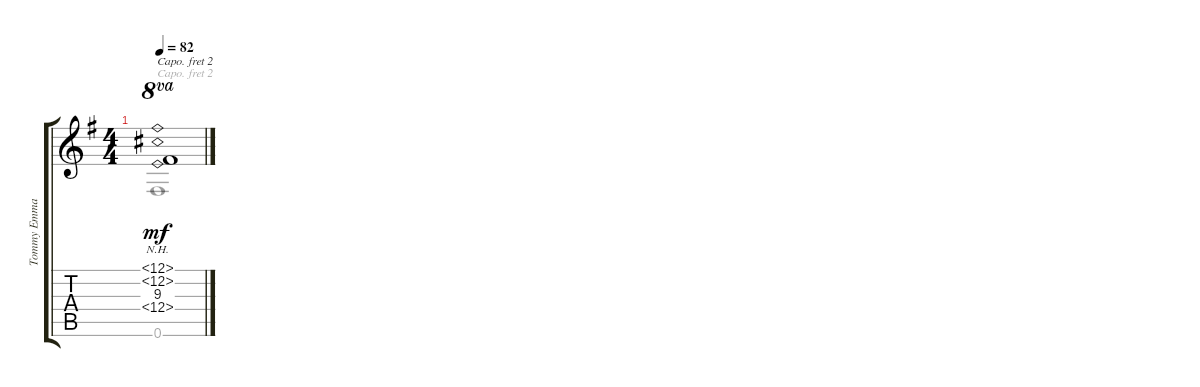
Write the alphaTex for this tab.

\track ("Tommy Emmanuel" "Tommy Emma") {instrument acousticguitarsteel}
\staff {score tabs}
\capo 2
\tuning (E4 B3 G3 D3 A2 E2) {hide}
\voice
\ts (4 4)
\tempo 82
\clef g2
\ks g
(12.1{nh t} 12.2{nh t} 9.3{t} 12.4{nh t}).1{ot 8va dy mf}
\voice
\clef g2
\ottava regular
\simile none
\ks g
0.6{t}.1{dy mf}
